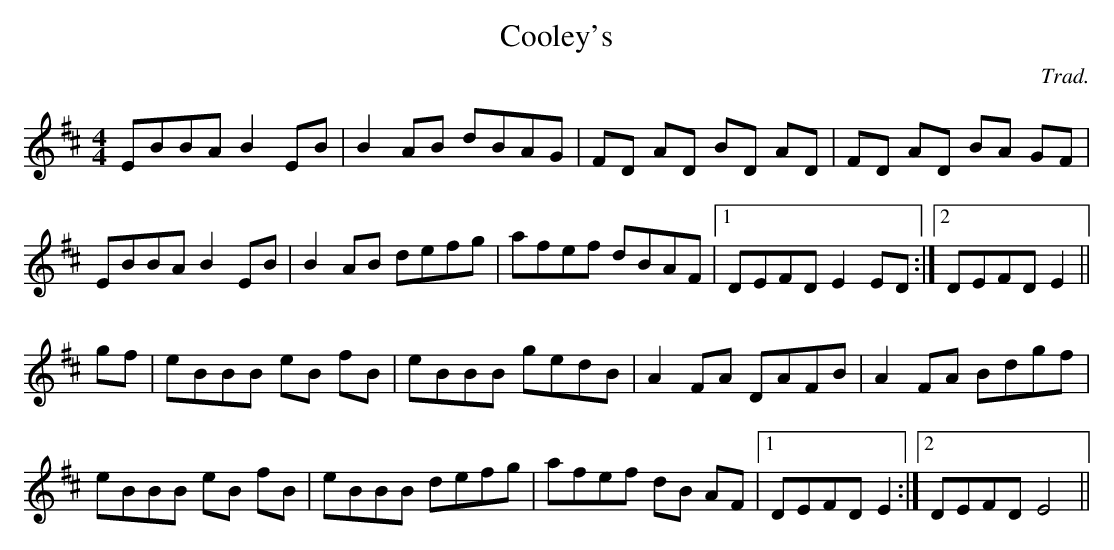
X:1
T:Cooley's
C:Trad.
M:4/4
L:1/8
K:EDor
EBBA B2EB | B2AB dBAG |FD AD BD AD | FD AD BA GF |
EBBA B2EB | B2AB defg |afef dBAF |1 DEFD E2ED :|2 DEFD E2 ||
gf |eBBB eB fB | eBBB gedB |A2FA DAFB |A2FA Bdgf |
eBBB eB fB | eBBB defg |afef dB AF |1 DEFD E2 :|2 DEFD E4||
